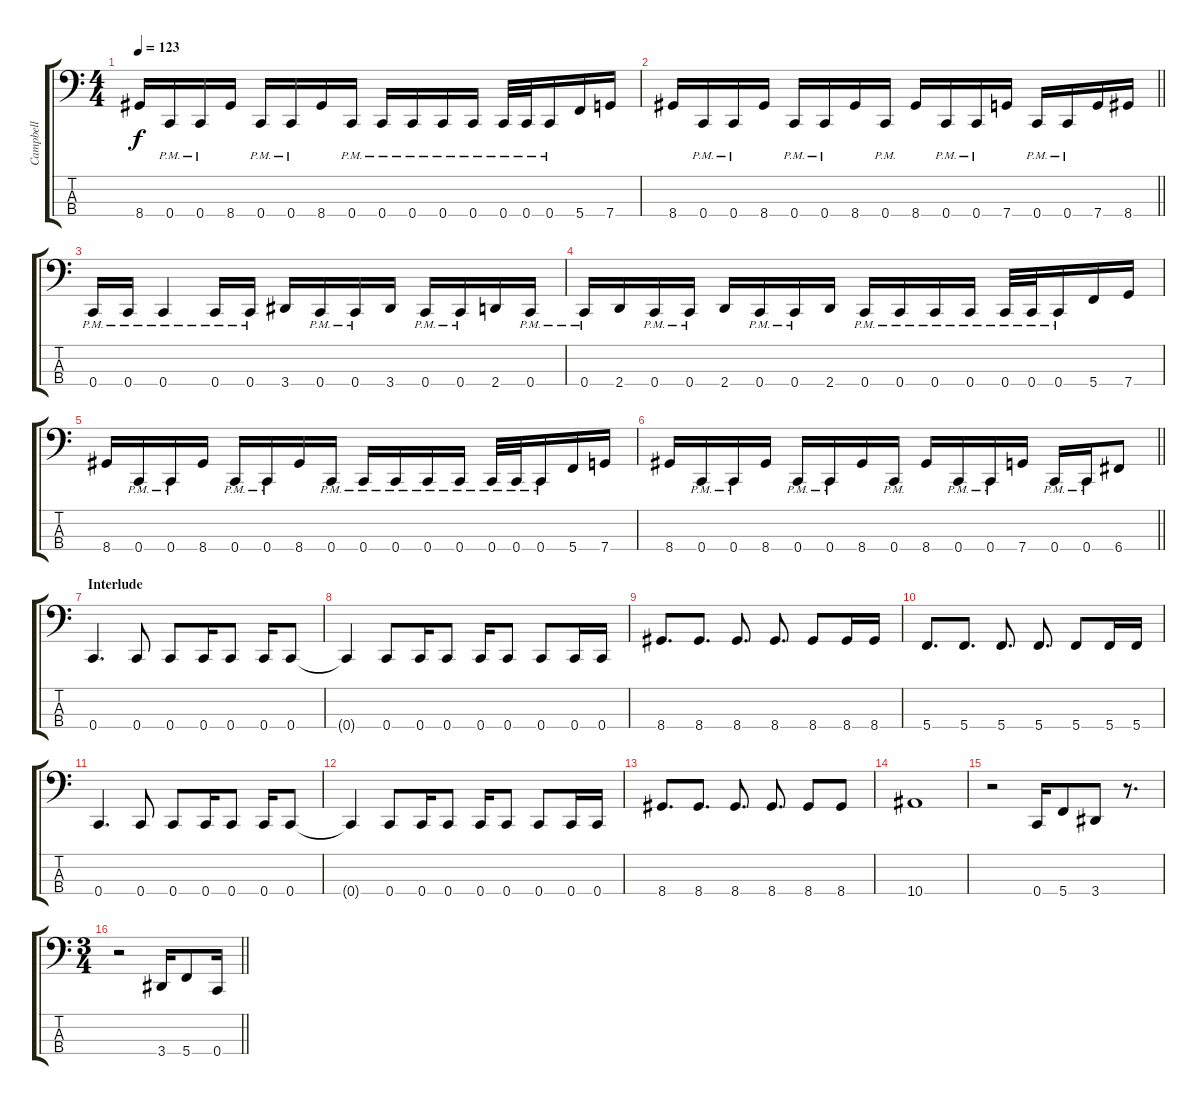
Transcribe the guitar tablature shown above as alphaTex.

\track ("Campbell" "Campbell") {instrument electricbasspick}
\staff {score tabs}
\tuning (F2 C2 G1 C1) {hide}
\ts (4 4)
\tempo 123
\clef f4
\ks c
8.4.16{dy f} 0.4{pm}.16 0.4{pm}.16 8.4.16 0.4{pm}.16 0.4{pm}.16 8.4.16 0.4{pm}.16 0.4{pm}.16 0.4{pm}.16 0.4{pm}.16 0.4{pm}.16 0.4{pm}.32 0.4{pm}.32 0.4{pm}.16 5.4.16 7.4.16 |
\barLineRight lightlight
8.4.16 0.4{pm}.16 0.4{pm}.16 8.4.16 0.4{pm}.16 0.4{pm}.16 8.4.16 0.4{pm}.16 8.4.16 0.4{pm}.16 0.4{pm}.16 7.4.16 0.4{pm}.16 0.4{pm}.16 7.4.16 8.4.16 |
0.4{pm}.16 0.4{pm}.16 0.4{pm}.4 0.4{pm}.16 0.4{pm}.16 3.4.16 0.4{pm}.16 0.4{pm}.16 3.4.16 0.4{pm}.16 0.4{pm}.16 2.4.16 0.4{pm}.16 |
0.4{pm}.16 2.4.16 0.4{pm}.16 0.4{pm}.16 2.4.16 0.4{pm}.16 0.4{pm}.16 2.4.16 0.4{pm}.16 0.4{pm}.16 0.4{pm}.16 0.4{pm}.16 0.4{pm}.32 0.4{pm}.32 0.4{pm}.16 5.4.16 7.4.16 |
8.4.16 0.4{pm}.16 0.4{pm}.16 8.4.16 0.4{pm}.16 0.4{pm}.16 8.4.16 0.4{pm}.16 0.4{pm}.16 0.4{pm}.16 0.4{pm}.16 0.4{pm}.16 0.4{pm}.32 0.4{pm}.32 0.4{pm}.16 5.4.16 7.4.16 |
\barLineRight lightlight
8.4.16 0.4{pm}.16 0.4{pm}.16 8.4.16 0.4{pm}.16 0.4{pm}.16 8.4.16 0.4{pm}.16 8.4.16 0.4{pm}.16 0.4{pm}.16 7.4.16 0.4{pm}.16 0.4{pm}.16 6.4.8 |
\section ("" "Interlude")
0.4.4{d} 0.4.8 0.4.8 0.4.16 0.4.8 0.4.16 0.4.8 |
0.4{t}.4 0.4.8 0.4.16 0.4.8 0.4.16 0.4.8 0.4.8 0.4.16 0.4.16 |
8.4.8{d} 8.4.8{d} 8.4.8{d} 8.4.8{d} 8.4.8 8.4.16 8.4.16 |
5.4.8{d} 5.4.8{d} 5.4.8{d} 5.4.8{d} 5.4.8 5.4.16 5.4.16 |
0.4.4{d} 0.4.8 0.4.8 0.4.16 0.4.8 0.4.16 0.4.8 |
0.4{t}.4 0.4.8 0.4.16 0.4.8 0.4.16 0.4.8 0.4.8 0.4.16 0.4.16 |
8.4.8{d} 8.4.8{d} 8.4.8{d} 8.4.8{d} 8.4.8 8.4.8 |
10.4.1 |
r.2 0.4.16 5.4.8 3.4.8 r.8{d} |
\ts (3 4)
\barLineRight lightlight
r.2 3.4.16 5.4.8 0.4.16
